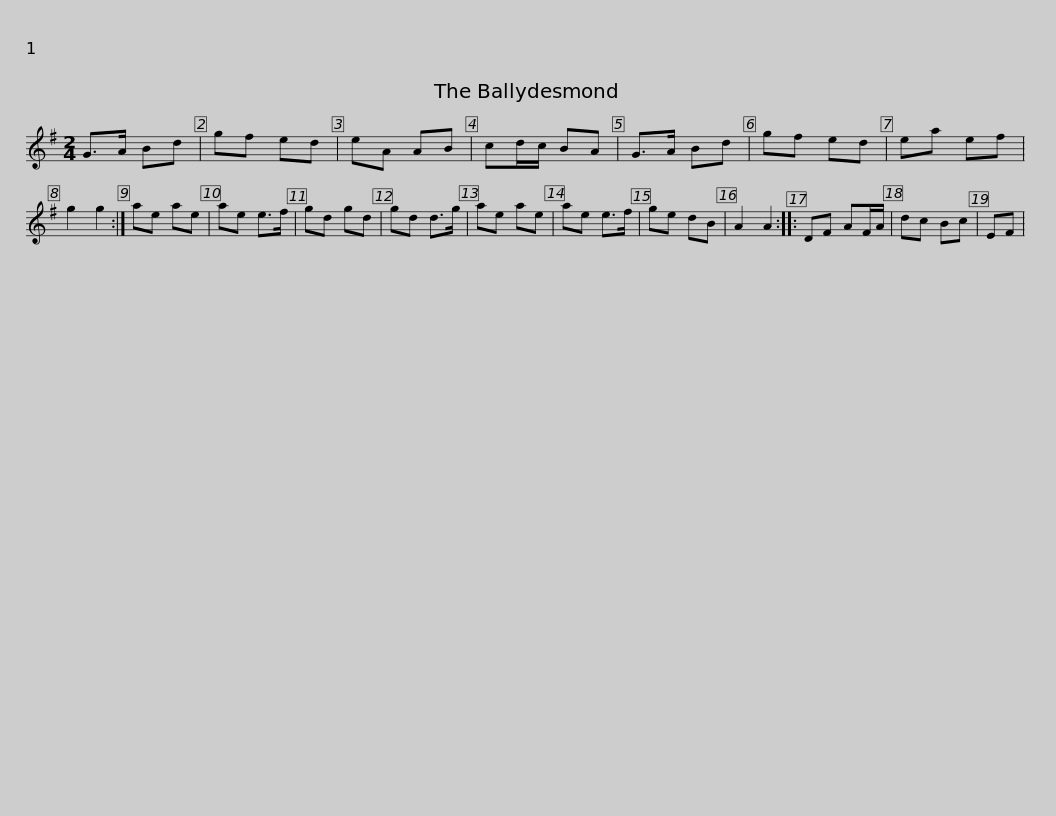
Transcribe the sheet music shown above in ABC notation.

X:1
L:1/8
M:2/4
I:linebreak $
K:G
V:1 treble
V:1
 G>A Bd | gf ed | eA AB | cd/c/ BA | G>A Bd | %5
 gf ed | ea ef | g2 g2 :| ae ae | ae e>f |$ %10
 gd gd | gd d>g | ae ae | ae e>f | ge dB | %15
 A2 A2 :: DF AF/A/ | dc Bc | EF | %19
